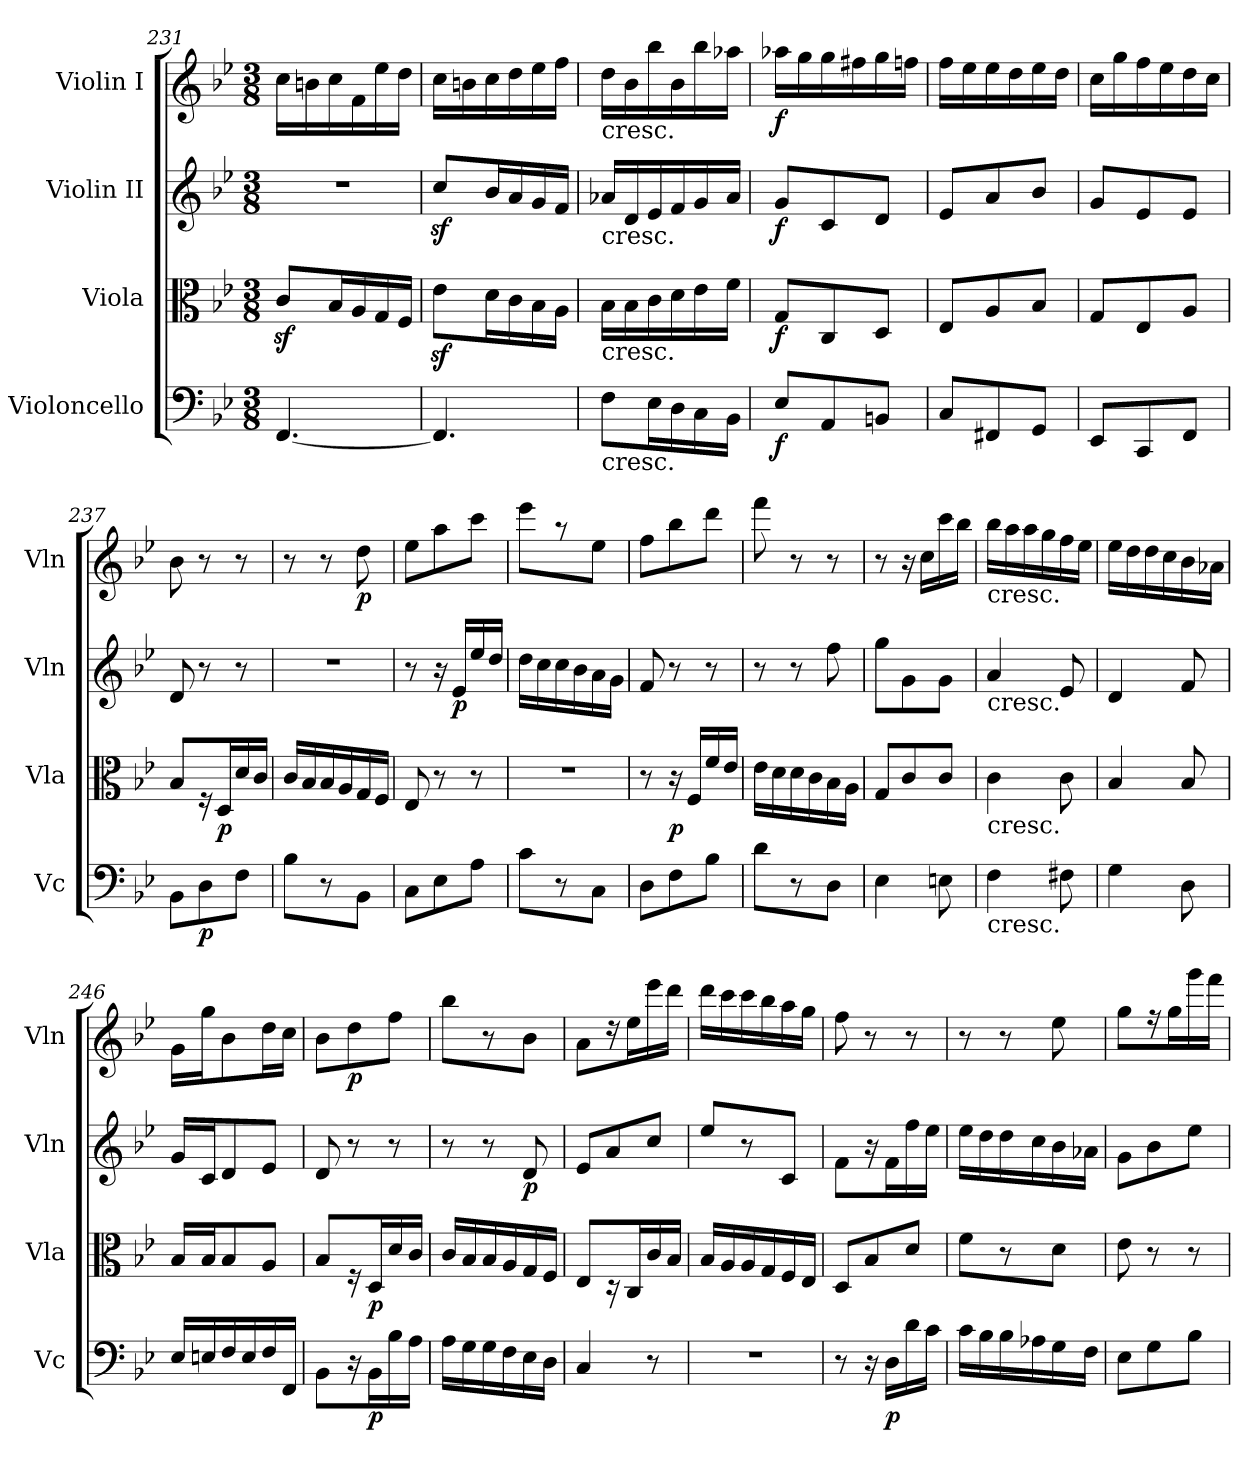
**kern	**dynam	**kern	**dynam	**kern	**dynam	**kern	**dynam
*part4	*part4	*part3	*part3	*part2	*part2	*part1	*part1
*staff4	*staff4	*staff3	*staff3	*staff2	*staff2	*staff1	*staff1
*I"Violoncello	*	*I"Viola	*	*I"Violin II	*	*I"Violin I	*
*I'Vc	*	*I'Vla	*	*I'Vln	*	*I'Vln	*
*clefF4	*	*clefC3	*	*clefG2	*	*clefG2	*
*k[b-e-]	*	*k[b-e-]	*	*k[b-e-]	*	*k[b-e-]	*
*M3/8	*	*M3/8	*	*M3/8	*	*M3/8	*
=231	=231	=231	=231	=231	=231	=231	=231
[4.FF/	.	8cz</L	.	4.r	.	16cc\LL	.
.	.	.	.	.	.	16bn\	.
.	.	16B-/L	.	.	.	16cc\	.
.	.	16A/	.	.	.	16f\	.
.	.	16G/	.	.	.	16ee-\	.
.	.	16F/JJ	.	.	.	16dd\JJ	.
=232	=232	=232	=232	=232	=232	=232	=232
4.FF/]	.	8e-z<\L	.	8ccz</L	.	16cc\LL	.
.	.	.	.	.	.	16bn\	.
.	.	16d\L	.	16b-/L	.	16cc\	.
.	.	16c\	.	16a/	.	16dd\	.
.	.	16B-\	.	16g/	.	16ee-\	.
.	.	16A\JJ	.	16f/JJ	.	16ff\JJ	.
=233	=233	=233	=233	=233	=233	=233	=233
!	!	!	!	!	!	!LO:TX:b:t=cresc.	!
!	!	!	!	!LO:TX:b:t=cresc.	!	!	!
!	!	!LO:TX:b:t=cresc.	!	!	!	!	!
!LO:TX:b:t=cresc.	!	!	!	!	!	!	!
8F\L	.	16B-\LL	.	16a-X/LL	.	16dd\LL	.
.	.	16B-\	.	16d/	.	16b-\	.
16E-\L	.	16c\	.	16e-/	.	16bb-\	.
16D\	.	16d\	.	16f/	.	16b-\	.
16C\	.	16e-\	.	16g/	.	16bb-\	.
16BB-\JJ	.	16f\JJ	.	16a-/JJ	.	16aa-X\JJ	.
=234	=234	=234	=234	=234	=234	=234	=234
!	!LO:DY:b	!	!LO:DY:b	!	!LO:DY:b	!	!LO:DY:b
8E-/L	f	8G/L	f	8g/L	f	16aa-X\LL	f
.	.	.	.	.	.	16gg\	.
8AA/	.	8C/	.	8c/	.	16gg\	.
.	.	.	.	.	.	16ff#X\	.
8BBn/J	.	8D/J	.	8d/J	.	16gg\	.
.	.	.	.	.	.	16ffn\JJ	.
=235	=235	=235	=235	=235	=235	=235	=235
8C/L	.	8E-/L	.	8e-/L	.	16ff\LL	.
.	.	.	.	.	.	16ee-\	.
8FF#X/	.	8A/	.	8a/	.	16ee-\	.
.	.	.	.	.	.	16dd\	.
8GG/J	.	8B-/J	.	8b-/J	.	16ee-\	.
.	.	.	.	.	.	16dd\JJ	.
=236	=236	=236	=236	=236	=236	=236	=236
8EE-/L	.	8G/L	.	8g/L	.	16cc\LL	.
.	.	.	.	.	.	16gg\	.
8CC/	.	8E-/	.	8e-/	.	16ff\	.
.	.	.	.	.	.	16ee-\	.
8FF/J	.	8A/J	.	8e-/J	.	16dd\	.
.	.	.	.	.	.	16cc\JJ	.
=237	=237	=237	=237	=237	=237	=237	=237
8BB-\L	.	8B-/L	.	8d/	.	8b-\	.
!	!LO:DY:b	!	!	!	!	!	!
8D\	p	16r	.	8r	.	8r	.
!	!	!	!LO:DY:b	!	!	!	!
.	.	16D/L	p	.	.	.	.
8F\J	.	16d/	.	8r	.	8r	.
.	.	16c/JJ	.	.	.	.	.
=238	=238	=238	=238	=238	=238	=238	=238
8B-\L	.	16c/LL	.	4.r	.	8r	.
.	.	16B-/	.	.	.	.	.
8r	.	16B-/	.	.	.	8r	.
.	.	16A/	.	.	.	.	.
!	!	!	!	!	!	!	!LO:DY:b
8BB-\J	.	16G/	.	.	.	8dd\	p
.	.	16F/JJ	.	.	.	.	.
=239	=239	=239	=239	=239	=239	=239	=239
8C\L	.	8E-/	.	8r	.	8ee-\L	.
8E-\	.	8r	.	16r	.	8aa\	.
!	!	!	!	!	!LO:DY:b	!	!
.	.	.	.	16e-/LL	p	.	.
8A\J	.	8r	.	16ee-/	.	8ccc\J	.
.	.	.	.	16dd/JJ	.	.	.
=240	=240	=240	=240	=240	=240	=240	=240
8c\L	.	4.r	.	16dd\LL	.	8eee-\L	.
.	.	.	.	16cc\	.	.	.
8r	.	.	.	16cc\	.	8r	.
.	.	.	.	16b-\	.	.	.
8C\J	.	.	.	16a\	.	8ee-\J	.
.	.	.	.	16g\JJ	.	.	.
=241	=241	=241	=241	=241	=241	=241	=241
8D\L	.	8r	.	8f/	.	8ff\L	.
!	!	!	!LO:DY:b	!	!	!	!
8F\	.	16r	p	8r	.	8bb-\	.
.	.	16F/LL	.	.	.	.	.
8B-\J	.	16f/	.	8r	.	8ddd\J	.
.	.	16e-/JJ	.	.	.	.	.
=242	=242	=242	=242	=242	=242	=242	=242
8d\L	.	16e-\LL	.	8r	.	8fff\	.
.	.	16d\	.	.	.	.	.
8r	.	16d\	.	8r	.	8r	.
.	.	16c\	.	.	.	.	.
8D\J	.	16B-\	.	8ff\	.	8r	.
.	.	16A\JJ	.	.	.	.	.
=243	=243	=243	=243	=243	=243	=243	=243
4E-\	.	8G/L	.	8gg\L	.	8r	.
.	.	8c/	.	8g\	.	16r	.
.	.	.	.	.	.	16cc\LL	.
8En\	.	8c/J	.	8g\J	.	16ccc\	.
.	.	.	.	.	.	16bb-\JJ	.
=244	=244	=244	=244	=244	=244	=244	=244
!	!	!	!	!	!	!LO:TX:b:t=cresc.	!
!	!	!	!	!LO:TX:b:t=cresc.	!	!	!
!	!	!LO:TX:b:t=cresc.	!	!	!	!	!
!LO:TX:b:t=cresc.	!	!	!	!	!	!	!
4F\	.	4c\	.	4a/	.	16bb-\LL	.
.	.	.	.	.	.	16aa\	.
.	.	.	.	.	.	16aa\	.
.	.	.	.	.	.	16gg\	.
8F#X\	.	8c\	.	8e-/	.	16ff\	.
.	.	.	.	.	.	16ee-\JJ	.
=245	=245	=245	=245	=245	=245	=245	=245
4G\	.	4B-/	.	4d/	.	16ee-\LL	.
.	.	.	.	.	.	16dd\	.
.	.	.	.	.	.	16dd\	.
.	.	.	.	.	.	16cc\	.
8D\	.	8B-/	.	8f/	.	16b-\	.
.	.	.	.	.	.	16a-X\JJ	.
=246	=246	=246	=246	=246	=246	=246	=246
16E-/LL	.	16B-/LL	.	16g/LL	.	16g\LL	.
16En/	.	16B-/J	.	16c/J	.	16gg\J	.
16F/	.	8B-/	.	8d/	.	8b-\	.
16E/	.	.	.	.	.	.	.
16F/	.	8A/J	.	8e-/J	.	16dd\L	.
16FF/JJ	.	.	.	.	.	16cc\JJ	.
=247	=247	=247	=247	=247	=247	=247	=247
8BB-\L	.	8B-/L	.	8d/	.	8b-\L	.
!	!	!	!	!	!	!	!LO:DY:b
16r	.	16r	.	8r	.	8dd\	p
!	!LO:DY:b	!	!LO:DY:b	!	!	!	!
16BB-\L	p	16D/L	p	.	.	.	.
16B-\	.	16d/	.	8r	.	8ff\J	.
16A\JJ	.	16c/JJ	.	.	.	.	.
=248	=248	=248	=248	=248	=248	=248	=248
16A\LL	.	16c/LL	.	8r	.	8bb-\L	.
16G\	.	16B-/	.	.	.	.	.
16G\	.	16B-/	.	8r	.	8r	.
16F\	.	16A/	.	.	.	.	.
!	!	!	!	!	!LO:DY:b	!	!
16E-\	.	16G/	.	8d/	p	8b-\J	.
16D\JJ	.	16F/JJ	.	.	.	.	.
=249	=249	=249	=249	=249	=249	=249	=249
4C/	.	8E-/L	.	8e-/L	.	8a\L	.
.	.	16r	.	8a/	.	16r	.
.	.	16C/L	.	.	.	16ee-\L	.
8r	.	16c/	.	8cc/J	.	16eee-\	.
.	.	16B-/JJ	.	.	.	16ddd\JJ	.
=250	=250	=250	=250	=250	=250	=250	=250
4.r	.	16B-/LL	.	8ee-/L	.	16ddd\LL	.
.	.	16A/	.	.	.	16ccc\	.
.	.	16A/	.	8r	.	16ccc\	.
.	.	16G/	.	.	.	16bb-\	.
.	.	16F/	.	8c/J	.	16aa\	.
.	.	16E-/JJ	.	.	.	16gg\JJ	.
=251	=251	=251	=251	=251	=251	=251	=251
8r	.	8D/L	.	8f\L	.	8ff\	.
16r	.	8B-/	.	16r	.	8r	.
!	!LO:DY:b	!	!	!	!	!	!
16D\LL	p	.	.	16f\L	.	.	.
16d\	.	8d/J	.	16ff\	.	8r	.
16c\JJ	.	.	.	16ee-\JJ	.	.	.
=252	=252	=252	=252	=252	=252	=252	=252
16c\LL	.	8f\L	.	16ee-\LL	.	8r	.
16B-\	.	.	.	16dd\	.	.	.
16B-\	.	8r	.	16dd\	.	8r	.
16A-X\	.	.	.	16cc\	.	.	.
16G\	.	8d\J	.	16b-\	.	8ee-\	.
16F\JJ	.	.	.	16a-X\JJ	.	.	.
=253	=253	=253	=253	=253	=253	=253	=253
8E-\L	.	8e-\	.	8g\L	.	8gg\L	.
8G\	.	8r	.	8b-\	.	16r	.
.	.	.	.	.	.	16gg\L	.
8B-\J	.	8r	.	8ee-\J	.	16ggg\	.
.	.	.	.	.	.	16fff\JJ	.
=	=	=	=	=	=	=	=
*-	*-	*-	*-	*-	*-	*-	*-
